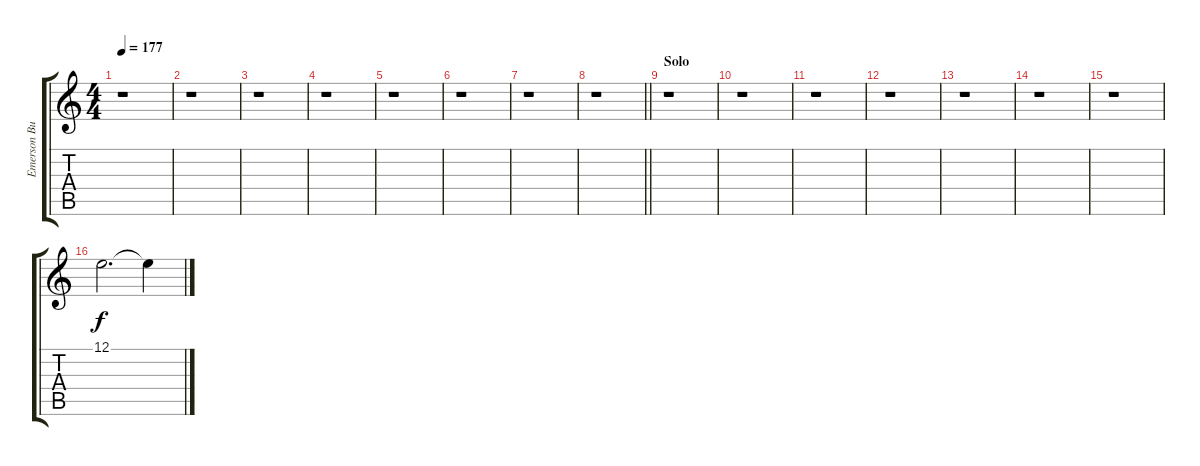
\track ("Emerson Burton (Keyboard)" "Emerson Bu") {instrument whistle}
\staff {score tabs}
\tuning (E4 B3 G3 D3 A2 E2) {hide}
\ts (4 4)
\tempo 177
\clef g2
\ks c
r.1{dy f} |
r.1 |
r.1 |
r.1 |
r.1 |
r.1 |
r.1 |
\barLineRight lightlight
r.1 |
\section ("" "Solo")
r.1 |
r.1 |
r.1 |
r.1 |
r.1 |
r.1 |
r.1 |
12.1.2{d} 12.1{ss t}.4
